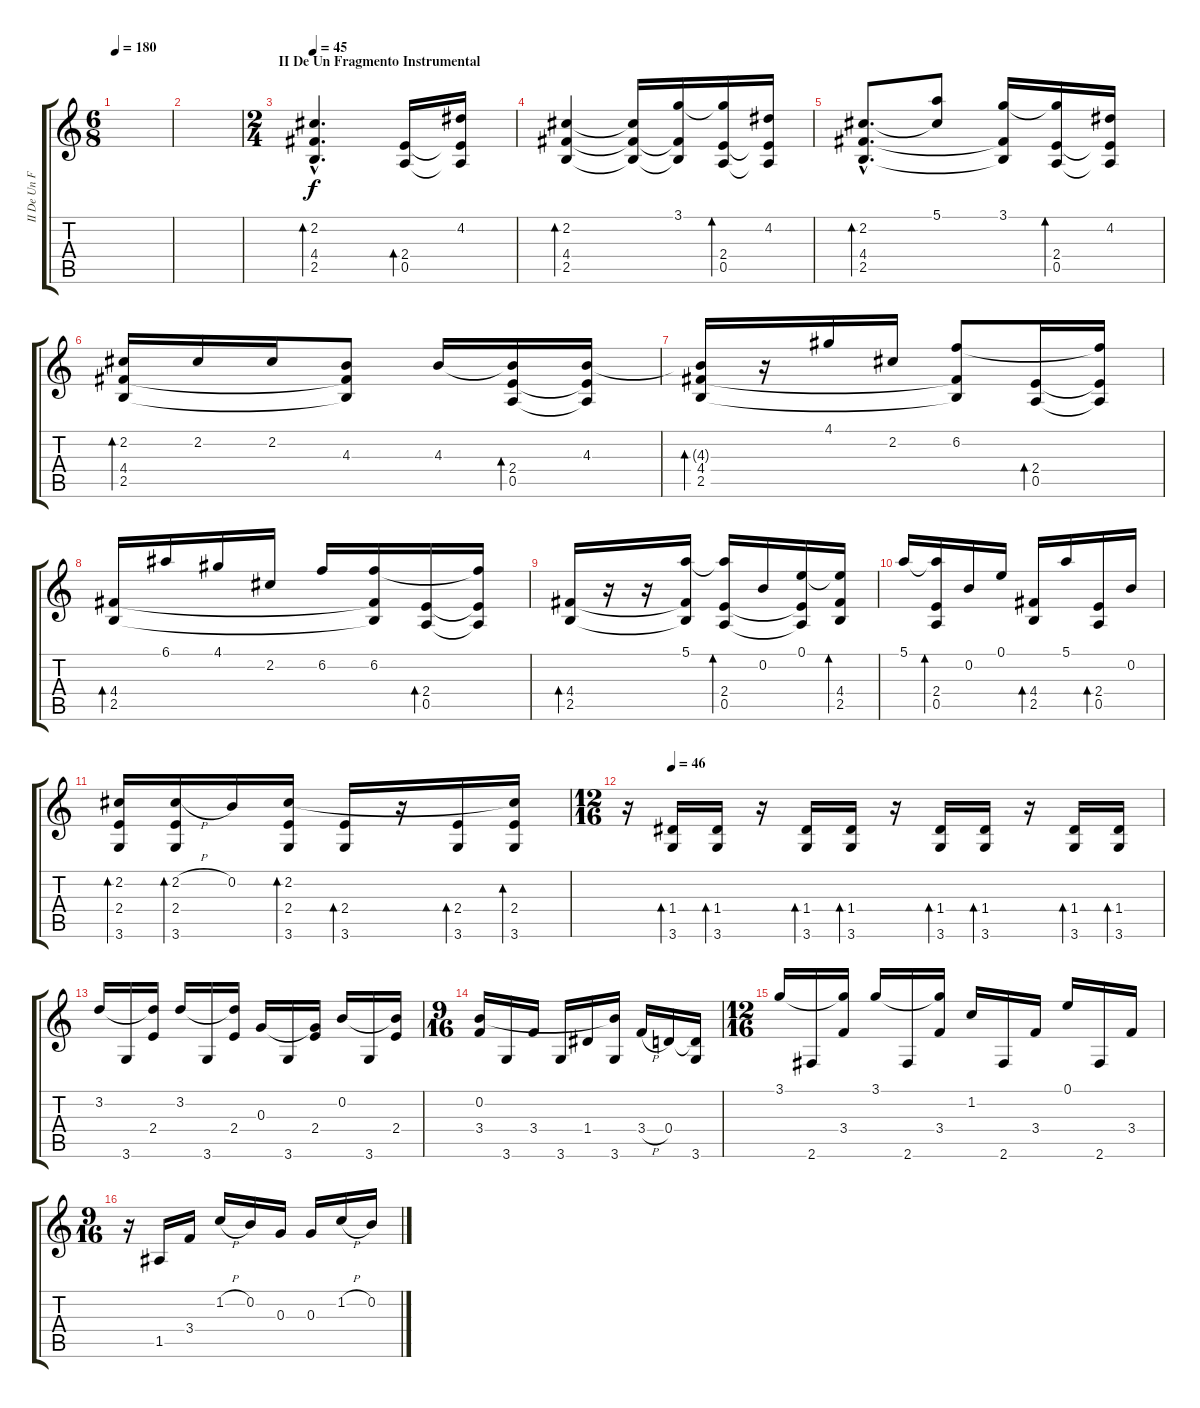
\track ("II De Un Fragmento Instrumental" "II De Un F") {instrument acousticguitarnylon}
\staff {score tabs}
\tuning (E4 B3 G3 D3 A2 E2) {hide}
\ts (6 8)
\tempo 180
\clef g2
\ks c
|
|
\ts (2 4)
\section ("" "II De Un Fragmento Instrumental")
\tempo 45
(2.2{hac} 4.4{hac} 2.5{hac}).4{d bd 30} (2.4 0.5).16{bd 30} (4.2 2.4{t} 0.5{t}).16 |
(2.2 4.4 2.5).4{bd 30} (2.2{t} 4.4{t} 2.5{t}).16 (3.1 4.4{t} 2.5{t}).16 (3.1{t} 2.4 0.5).16{bd 30} (4.2 2.4{t} 0.5{t}).16 |
(2.2{hac} 4.4{hac} 2.5{hac}).8{d bd 30} (5.1 2.2{t}).8 (3.1 4.4{t} 2.5{t}).16 (3.1{t} 2.4 0.5).16{bd 30} (4.2 2.4{t} 0.5{t}).16 |
(2.2 4.4 2.5).16{bd 30} 2.2.16 2.2.16 (4.3 4.4{t} 2.5{t}).8 4.3.16 (4.3{t} 2.4 0.5).16{bd 30} (4.3 2.4{t} 0.5{t}).16 |
(4.3{t} 4.4 2.5).16{bd 30} r.16 4.1.16 2.2.16 (6.2 4.4{t} 2.5{t}).8 (2.4 0.5).16{bd 30} (6.2{t} 2.4{t} 0.5{t}).16 |
(4.4 2.5).16{bd 30} 6.1.16 4.1.16 2.2.16 6.2.16 (6.2 4.4{t} 2.5{t}).16 (2.4 0.5).16{bd 30} (6.2{t} 2.4{t} 0.5{t}).16 |
(4.4 2.5).16{bd 30} r.16 r.16 (5.1 4.4{t} 2.5{t}).16 (5.1{t} 2.4 0.5).16{bd 30} 0.2.16 (0.1 2.4{t} 0.5{t}).16 (0.1{t} 4.4 2.5).16{bd 30} |
5.1.16 (5.1{t} 2.4 0.5).16{bd 30} 0.2.16 0.1.16 (4.4 2.5).16{bd 30} 5.1.16 (2.4 0.5).16{bd 30} 0.2.16 |
(2.2 2.4 3.6).16{bd 30} (2.2{h} 2.4 3.6).16{bd 30} 0.2.16 (2.2 2.4 3.6).16{bd 30} (2.4 3.6).16{bd 30} r.16 (2.4 3.6).16{bd 30} (2.2{t} 2.4 3.6).16{bd 30} |
\ts (12 16)
\tempo (46 0.08333333333333333)
r.16 (1.4 3.6).16{bd 30} (1.4 3.6).16{bd 30} r.16 (1.4 3.6).16{bd 30} (1.4 3.6).16{bd 30} r.16 (1.4 3.6).16{bd 30} (1.4 3.6).16{bd 30} r.16 (1.4 3.6).16{bd 30} (1.4 3.6).16{bd 30} |
3.2.16 3.6.16 (3.2{t} 2.4).16 3.2.16 3.6.16 (3.2{t} 2.4).16 0.3.16 3.6.16 (0.3{t} 2.4).16 0.2.16 3.6.16 (0.2{t} 2.4).16 |
\ts (9 16)
(0.2 3.4).16 3.6.16 3.4.16 3.6.16 1.4.16 (0.2{t} 3.6).16 3.4{h}.16 0.4.16 (0.4{t} 3.6).16 |
\ts (12 16)
3.1.16 2.6.16 (3.1{t} 3.4).16 3.1.16 2.6.16 (3.1{t} 3.4).16 1.2.16 2.6.16 3.4.16 0.1.16 2.6.16 3.4.16 |
\ts (9 16)
r.16 1.5.16 3.4.16 1.2{h}.16 0.2.16 0.3.16 0.3.16 1.2{h}.16 0.2.16
